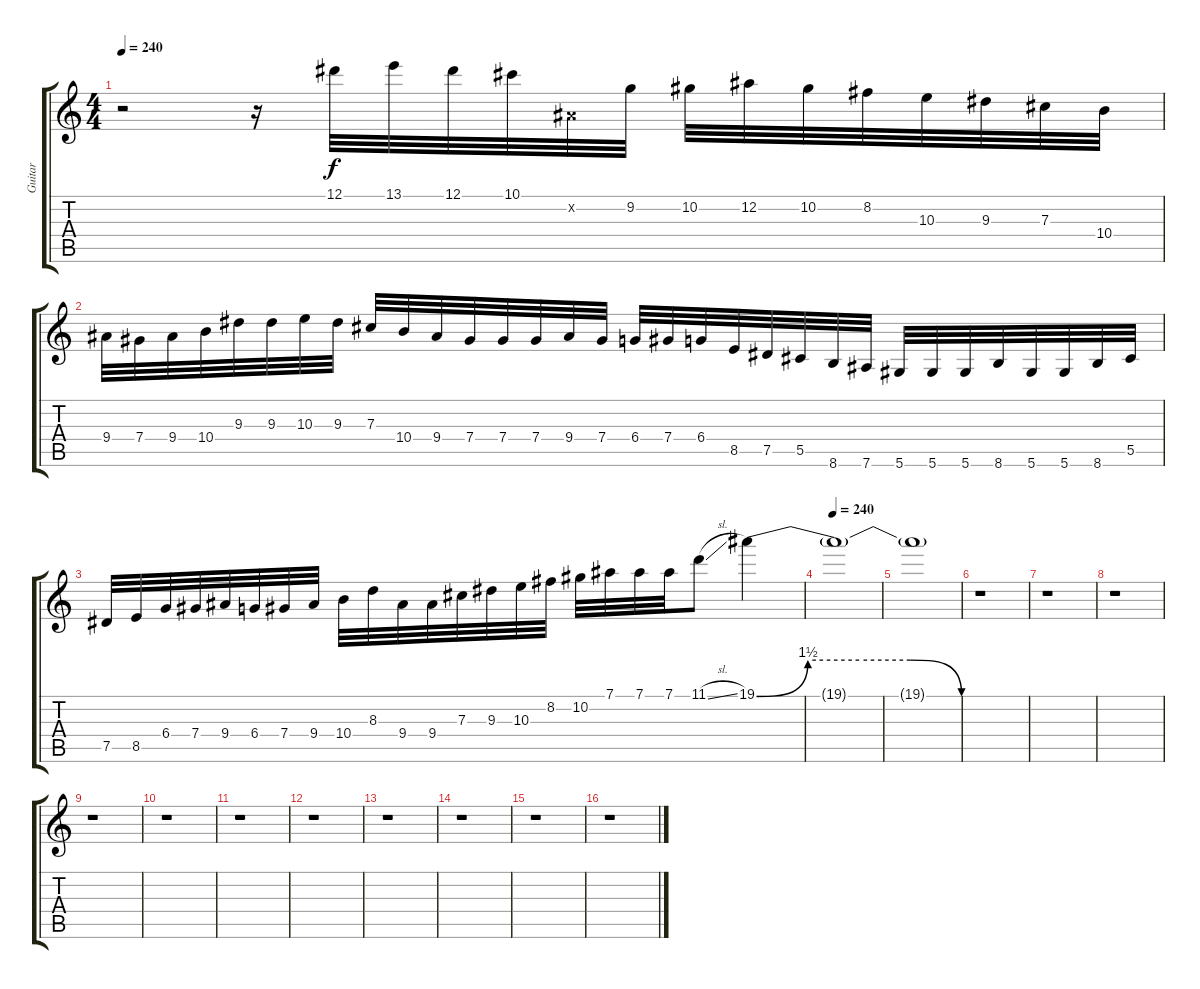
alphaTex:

\track ("Guitar" "Guitar") {instrument distortionguitar}
\staff {score tabs}
\tuning (Eb4 Bb3 Gb3 Db3 Ab2 Eb2) {hide}
\ts (4 4)
\tempo 240
\tempo 120
\tempo 240
\clef g2
\ks c
r.2{dy f instrument distortionguitar} r.16 12.1.32 13.1.32 12.1.32 10.1.32 0.2{x}.32 9.2.32 10.2.32 12.2.32 10.2.32 8.2.32 10.3.32 9.3.32 7.3.32 10.4.32 |
9.4.32 7.4.32 9.4.32 10.4.32 9.3.32 9.3.32 10.3.32 9.3.32 7.3.32 10.4.32 9.4.32 7.4.32 7.4.32 7.4.32 9.4.32 7.4.32 6.4.32 7.4.32 6.4.32 8.5.32 7.5.32 5.5.32 8.6.32 7.6.32 5.6.32 5.6.32 5.6.32 8.6.32 5.6.32 5.6.32 8.6.32 5.5.32 |
7.5.32 8.5.32 6.4.32 7.4.32 9.4.32 6.4.32 7.4.32 9.4.32 10.4.32 8.3.32 9.4.32 9.4.32 7.3.32 9.3.32 10.3.32 8.2.32 10.2.32 7.1.32 7.1.32 7.1.32 11.1{sl}.8 19.1{be (custom 0 0 15 6 30 6 45 6 60 0)}.4 |
\tempo 240
19.1{t}.1 |
19.1{t}.1 |
r.1 |
r.1 |
r.1 |
r.1 |
r.1 |
r.1 |
r.1 |
r.1 |
r.1 |
r.1 |
r.1
